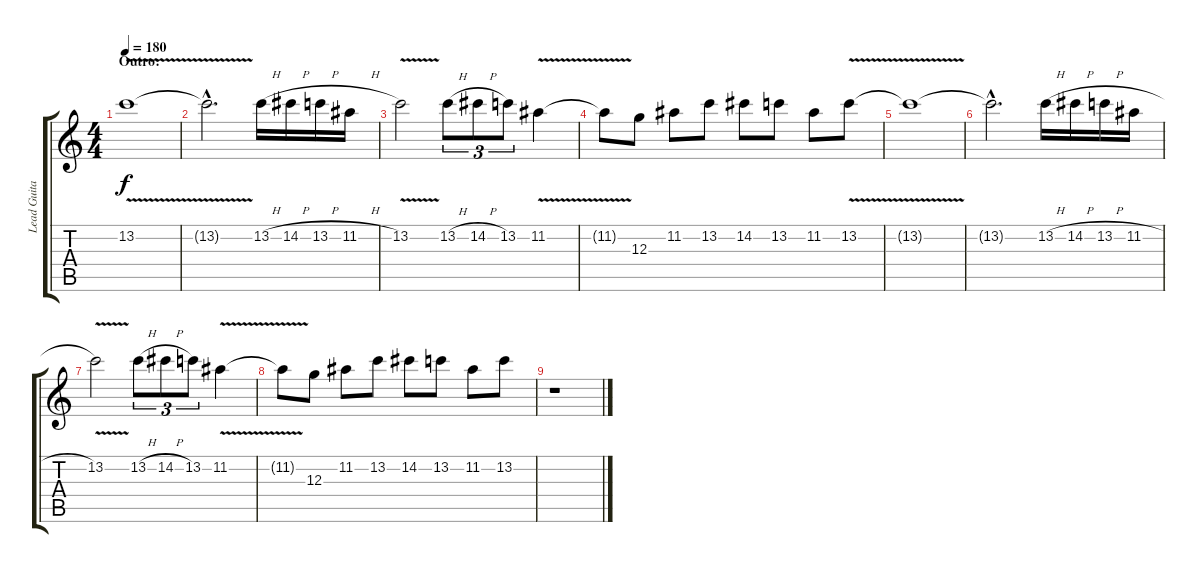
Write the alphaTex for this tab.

\track ("Lead Guitar I" "Lead Guita") {instrument distortionguitar}
\staff {score tabs}
\tuning (E4 B3 G3 D3 A2 E2) {hide}
\ts (4 4)
\section ("" "Outro:")
\tempo 180
\clef g2
\ks c
13.2{v}.1{dy f} |
13.2{hac t}.2{d} 13.2{h}.16 14.2{h}.16 13.2{h}.16 11.2{h}.16 |
13.2{v}.2 13.2{h}.8{tu (3 2)} 14.2{h}.8{tu (3 2)} 13.2.8{tu (3 2)} 11.2{v}.4 |
11.2{t}.8 12.3.8 11.2.8 13.2.8 14.2.8 13.2.8 11.2.8 13.2{v}.8 |
13.2{t}.1 |
13.2{hac t}.2{d} 13.2{h}.16 14.2{h}.16 13.2{h}.16 11.2{h}.16 |
13.2{v}.2 13.2{h}.8{tu (3 2)} 14.2{h}.8{tu (3 2)} 13.2.8{tu (3 2)} 11.2{v}.4 |
11.2{t}.8 12.3.8 11.2.8 13.2.8 14.2.8 13.2.8 11.2.8 13.2.8 |
r.1
